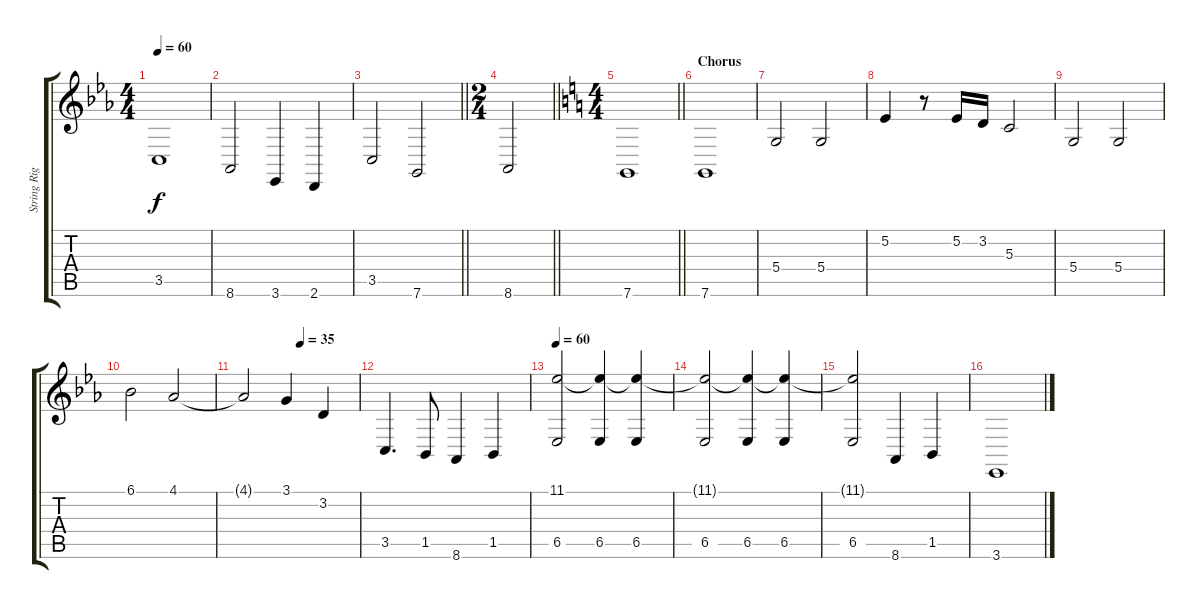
\track ("String Right" "String Rig") {instrument synthstrings2}
\staff {score tabs}
\tuning (E4 B3 G3 D3 A2 C2) {hide}
\ts (4 4)
\tempo 60
\clef g2
\ks cminor
3.5.1{dy f} |
8.6.2 3.6.4 2.6.4 |
\barLineRight lightlight
3.5.2 7.6.2 |
\ts (2 4)
\barLineRight lightlight
8.6.2 |
\ts (4 4)
\barLineRight lightlight
\ks c
7.6.1 |
\section ("" "Chorus")
7.6.1 |
5.4.2 5.4.2 |
5.2.4 r.8 5.2.16 3.2.16 5.3.2 |
5.4.2 5.4.2 |
\ks cminor
6.1.2 4.1.2 |
\tempo (35 0.5)
4.1{t}.2 3.1.4 3.2.4 |
3.5.4{d} 1.5.8 8.6.4 1.5.4 |
\tempo 60
(11.1 6.5).2 (11.1{t} 6.5).4 (11.1{t} 6.5).4 |
(11.1{t} 6.5).2 (11.1{t} 6.5).4 (11.1{t} 6.5).4 |
(11.1{t} 6.5).2 8.6.4 1.5.4 |
3.6.1
